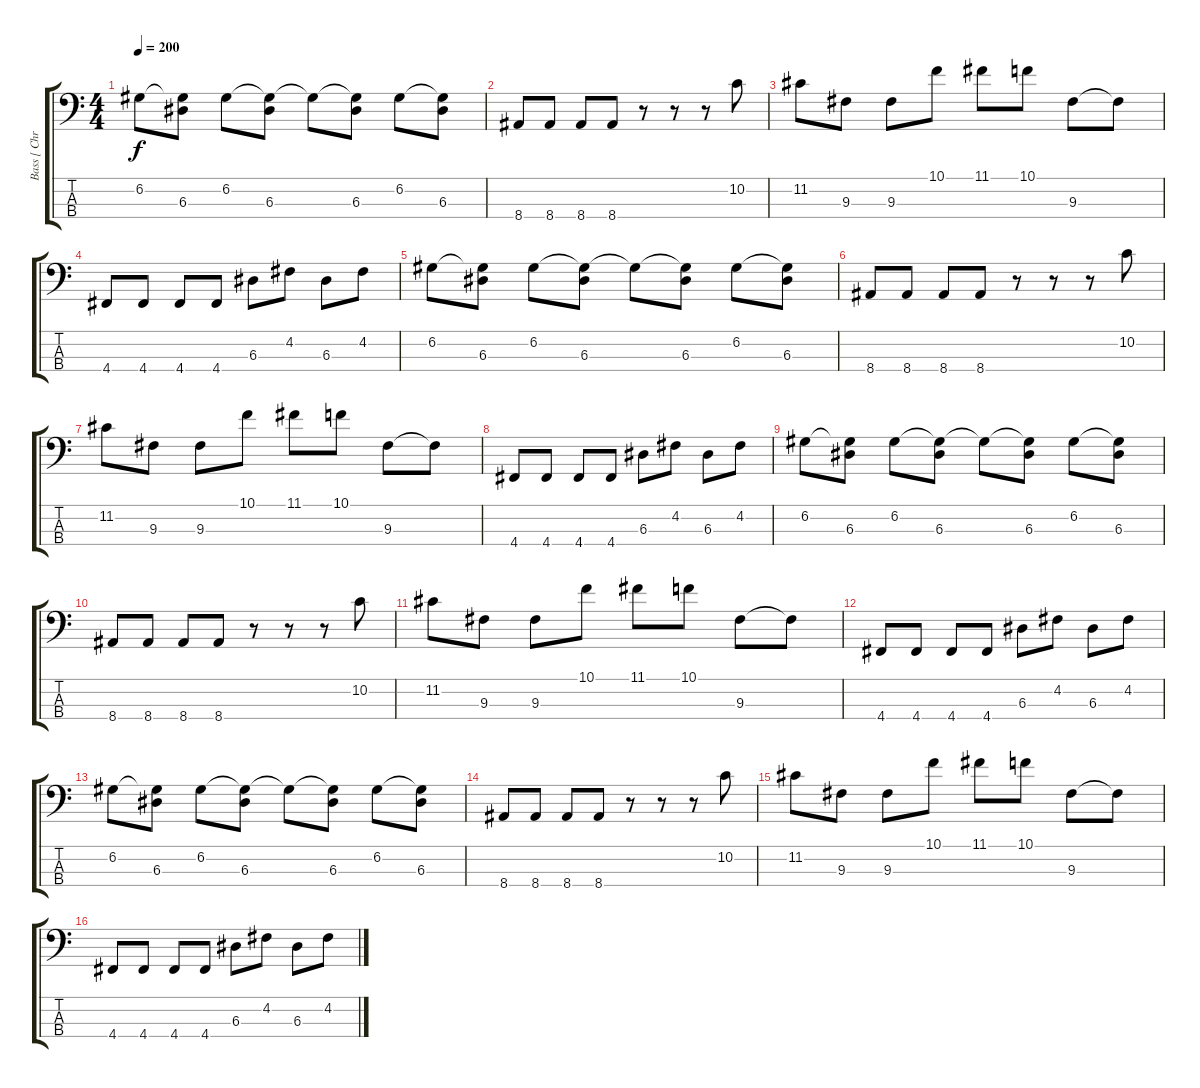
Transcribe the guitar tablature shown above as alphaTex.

\track ("Bass [ Chris Steele ]" "Bass [ Chr") {instrument electricbasspick}
\staff {score tabs}
\tuning (G2 D2 A1 D1) {hide}
\ts (4 4)
\tempo 200
\clef f4
\ks c
6.2.8{dy f} (6.2{t} 6.3).8 6.2.8 (6.2{t} 6.3).8 6.2{t}.8 (6.2{t} 6.3).8 6.2.8 (6.2{t} 6.3).8 |
8.4.8 8.4.8 8.4.8 8.4.8 r.8 r.8 r.8 10.2.8 |
11.2.8 9.3.8 9.3.8 10.1.8 11.1.8 10.1.8 9.3.8 9.3{t}.8 |
4.4.8 4.4.8 4.4.8 4.4.8 6.3.8 4.2.8 6.3.8 4.2.8 |
6.2.8 (6.2{t} 6.3).8 6.2.8 (6.2{t} 6.3).8 6.2{t}.8 (6.2{t} 6.3).8 6.2.8 (6.2{t} 6.3).8 |
8.4.8 8.4.8 8.4.8 8.4.8 r.8 r.8 r.8 10.2.8 |
11.2.8 9.3.8 9.3.8 10.1.8 11.1.8 10.1.8 9.3.8 9.3{t}.8 |
4.4.8 4.4.8 4.4.8 4.4.8 6.3.8 4.2.8 6.3.8 4.2.8 |
6.2.8 (6.2{t} 6.3).8 6.2.8 (6.2{t} 6.3).8 6.2{t}.8 (6.2{t} 6.3).8 6.2.8 (6.2{t} 6.3).8 |
8.4.8 8.4.8 8.4.8 8.4.8 r.8 r.8 r.8 10.2.8 |
11.2.8 9.3.8 9.3.8 10.1.8 11.1.8 10.1.8 9.3.8 9.3{t}.8 |
4.4.8 4.4.8 4.4.8 4.4.8 6.3.8 4.2.8 6.3.8 4.2.8 |
6.2.8 (6.2{t} 6.3).8 6.2.8 (6.2{t} 6.3).8 6.2{t}.8 (6.2{t} 6.3).8 6.2.8 (6.2{t} 6.3).8 |
8.4.8 8.4.8 8.4.8 8.4.8 r.8 r.8 r.8 10.2.8 |
11.2.8 9.3.8 9.3.8 10.1.8 11.1.8 10.1.8 9.3.8 9.3{t}.8 |
4.4.8 4.4.8 4.4.8 4.4.8 6.3.8 4.2.8 6.3.8 4.2.8
